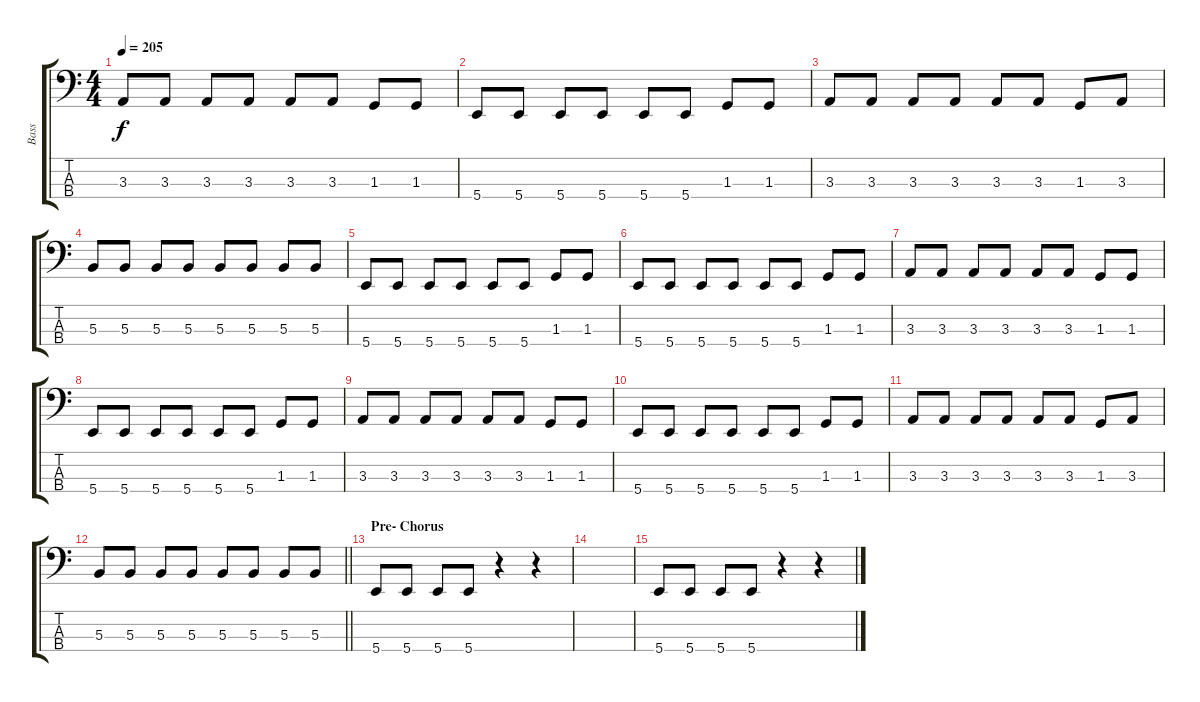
\track ("Bass" "Bass") {instrument electricbassfinger}
\staff {score tabs}
\tuning (E2 B1 Gb1 B0) {hide}
\ts (4 4)
\tempo 205
\clef f4
\ks c
3.3.8{dy f} 3.3.8 3.3.8 3.3.8 3.3.8 3.3.8 1.3.8 1.3.8 |
5.4.8 5.4.8 5.4.8 5.4.8 5.4.8 5.4.8 1.3.8 1.3.8 |
3.3.8 3.3.8 3.3.8 3.3.8 3.3.8 3.3.8 1.3.8 3.3.8 |
5.3.8 5.3.8 5.3.8 5.3.8 5.3.8 5.3.8 5.3.8 5.3.8 |
5.4.8 5.4.8 5.4.8 5.4.8 5.4.8 5.4.8 1.3.8 1.3.8 |
5.4.8 5.4.8 5.4.8 5.4.8 5.4.8 5.4.8 1.3.8 1.3.8 |
3.3.8 3.3.8 3.3.8 3.3.8 3.3.8 3.3.8 1.3.8 1.3.8 |
5.4.8 5.4.8 5.4.8 5.4.8 5.4.8 5.4.8 1.3.8 1.3.8 |
3.3.8 3.3.8 3.3.8 3.3.8 3.3.8 3.3.8 1.3.8 1.3.8 |
5.4.8 5.4.8 5.4.8 5.4.8 5.4.8 5.4.8 1.3.8 1.3.8 |
3.3.8 3.3.8 3.3.8 3.3.8 3.3.8 3.3.8 1.3.8 3.3.8 |
\barLineRight lightlight
5.3.8 5.3.8 5.3.8 5.3.8 5.3.8 5.3.8 5.3.8 5.3.8 |
\section ("" "Pre- Chorus")
5.4.8{volume 13} 5.4.8 5.4.8 5.4.8 r.4 r.4 |
|
5.4.8 5.4.8 5.4.8 5.4.8 r.4 r.4
